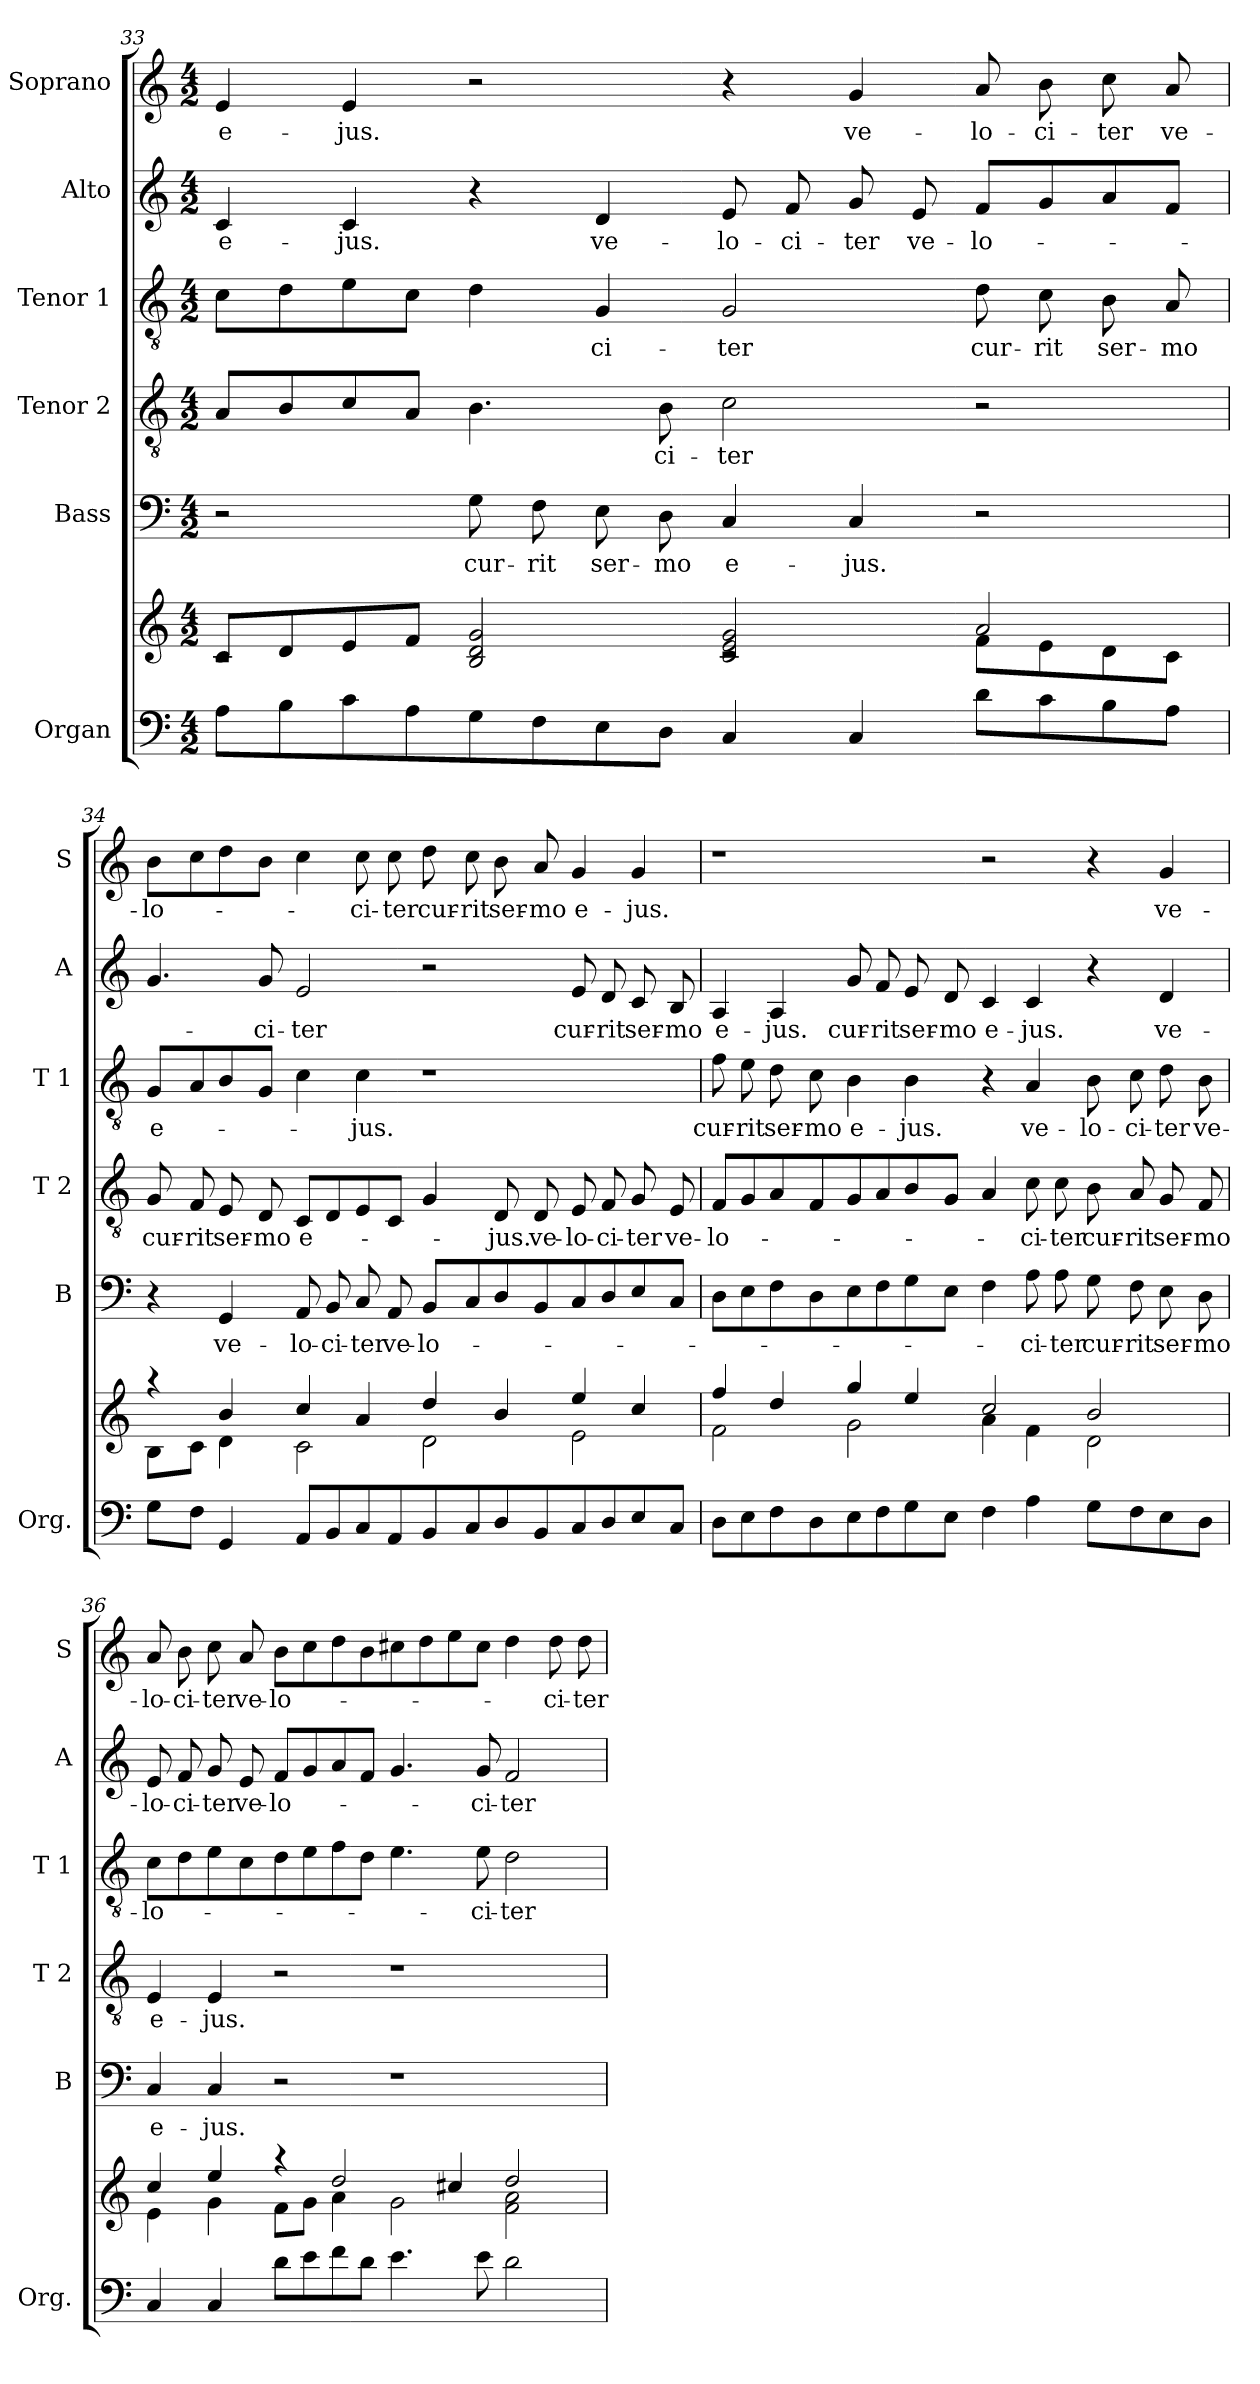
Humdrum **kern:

**kern	**kern	**kern	**text	**kern	**text	**kern	**text	**kern	**text	**kern	**text
*part6	*part6	*part5	*part5	*part4	*part4	*part3	*part3	*part2	*part2	*part1	*part1
*staff7	*staff6	*staff5	*staff5	*staff4	*staff4	*staff3	*staff3	*staff2	*staff2	*staff1	*staff1
*I"Organ	*	*I"Bass	*	*I"Tenor 2	*	*I"Tenor 1	*	*I"Alto	*	*I"Soprano	*
*I'Org.	*	*I'B	*	*I'T 2	*	*I'T 1	*	*I'A	*	*I'S	*
*clefF4	*clefG2	*clefF4	*	*clefGv2	*	*clefGv2	*	*clefG2	*	*clefG2	*
*k[]	*k[]	*k[]	*	*k[]	*	*k[]	*	*k[]	*	*k[]	*
*C:	*C:	*C:	*	*C:	*	*C:	*	*C:	*	*C:	*
*M4/2	*M4/2	*M4/2	*	*M4/2	*	*M4/2	*	*M4/2	*	*M4/2	*
=33	=33	=33	=33	=33	=33	=33	=33	=33	=33	=33	=33
*	*^	*	*	*	*	*	*	*	*	*	*
!	!	!	!	!	!	!	!	!	!	!LO:LY:b	!	!LO:LY:b
8A\L	8c!/L	1rc	2r	.	8A/L	.	8c\L	.	4c/	e-	4e/	e-
8B\	8d/	.	.	.	8B/	.	8d\	.	.	.	.	.
!	!	!	!	!	!	!	!	!	!	!LO:LY:b	!	!LO:LY:b
8c\	8e/	.	.	.	8c/	.	8e\	.	4c/	-jus.	4e/	-jus.
8A\	8f/J	.	.	.	8A/J	.	8c\J	.	.	.	.	.
!	!	!	!	!LO:LY:b	!	!	!	!	!	!	!	!
8G\	2B!/ 2d!/ 2g!/	.	8G\	cur-	4.B\	.	4d\	.	4r	.	2r	.
!	!	!	!	!LO:LY:b	!	!	!	!	!	!	!	!
8F\	.	.	8F\	-rit	.	.	.	.	.	.	.	.
!	!	!	!	!LO:LY:b	!	!	!	!LO:LY:b	!	!LO:LY:b	!	!
8E\	.	.	8E\	ser-	.	.	4G/	-ci-	4d/	ve-	.	.
!	!	!	!	!LO:LY:b	!	!LO:LY:b	!	!	!	!	!	!
8D\J	.	.	8D\	-mo	8B\	-ci-	.	.	.	.	.	.
!	!	!	!	!LO:LY:b	!	!LO:LY:b	!	!LO:LY:b	!	!LO:LY:b	!	!
4C/	2c!/ 2e!/ 2g!/	2rc	4C/	e-	2c\	-ter	2G/	-ter	8e/	-lo-	4r	.
!	!	!	!	!	!	!	!	!	!	!LO:LY:b	!	!
.	.	.	.	.	.	.	.	.	8f/	-ci-	.	.
!	!	!	!	!LO:LY:b	!	!	!	!	!	!LO:LY:b	!	!LO:LY:b
4C/	.	.	4C/	-jus.	.	.	.	.	8g/	-ter	4g/	ve-
!	!	!	!	!	!	!	!	!	!	!LO:LY:b	!	!
.	.	.	.	.	.	.	.	.	8e/	ve-	.	.
!	!	!	!	!	!	!	!	!LO:LY:b	!	!LO:LY:b	!	!LO:LY:b
8d\L	2a!/	8f!\L	2r	.	2r	.	8d\	cur-	8f/L	-lo-	8a/	-lo-
!	!	!	!	!	!	!	!	!LO:LY:b	!	!	!	!LO:LY:b
8c\	.	8e!\	.	.	.	.	8c\	-rit	8g/	.	8b\	-ci-
!	!	!	!	!	!	!	!	!LO:LY:b	!	!	!	!LO:LY:b
8B\	.	8d!\	.	.	.	.	8B\	ser-	8a/	.	8cc\	-ter
!	!	!	!	!	!	!	!	!LO:LY:b	!	!	!	!LO:LY:b
8A\J	.	8c!\J	.	.	.	.	8A/	-mo	8f/J	.	8a/	ve-
!!LO:PB:g=z
=34	=34	=34	=34	=34	=34	=34	=34	=34	=34	=34	=34	=34
!	!	!	!	!	!	!LO:LY:b	!	!LO:LY:b	!	!	!	!LO:LY:b
8G\L	4raa	8B!\L	4r	.	8G/	cur-	8G/L	e-	4.g/	.	8b\L	-lo-
!	!	!	!	!	!	!LO:LY:b	!	!	!	!	!	!
8F\J	.	8c!\J	.	.	8F/	-rit	8A/	.	.	.	8cc\	.
!	!	!	!	!LO:LY:b	!	!LO:LY:b	!	!	!	!	!	!
4GG/	4b!/	4d!\	4GG/	ve-	8E/	ser-	8B/	.	.	.	8dd\	.
!	!	!	!	!	!	!LO:LY:b	!	!	!	!LO:LY:b	!	!
.	.	.	.	.	8D/	-mo	8G/J	.	8g/	-ci-	8b\J	.
!	!	!	!	!LO:LY:b	!	!LO:LY:b	!	!	!	!LO:LY:b	!	!
8AA/L	4cc!/	2c!\	8AA/	-lo-	8C/L	e-	4c\	.	2e/	-ter	4cc\	.
!	!	!	!	!LO:LY:b	!	!	!	!	!	!	!	!
8BB/	.	.	8BB/	-ci-	8D/	.	.	.	.	.	.	.
!	!	!	!	!LO:LY:b	!	!	!	!LO:LY:b	!	!	!	!LO:LY:b
8C/	4a!/	.	8C/	-ter	8E/	.	4c\	-jus.	.	.	8cc\	-ci-
!	!	!	!	!LO:LY:b	!	!	!	!	!	!	!	!LO:LY:b
8AA/	.	.	8AA/	ve-	8C/J	.	.	.	.	.	8cc\	-ter
!	!	!	!	!LO:LY:b	!	!	!	!	!	!	!	!LO:LY:b
8BB/	4dd!/	2d!\	8BB/L	-lo-	4G/	.	1r	.	2r	.	8dd\	cur-
!	!	!	!	!	!	!	!	!	!	!	!	!LO:LY:b
8C/	.	.	8C/	.	.	.	.	.	.	.	8cc\	-rit
!	!	!	!	!	!	!LO:LY:b	!	!	!	!	!	!LO:LY:b
8D/	4b!/	.	8D/	.	8D/	-jus.	.	.	.	.	8b\	ser-
!	!	!	!	!	!	!LO:LY:b	!	!	!	!	!	!LO:LY:b
8BB/	.	.	8BB/	.	8D/	ve-	.	.	.	.	8a/	-mo
!	!	!	!	!	!	!LO:LY:b	!	!	!	!LO:LY:b	!	!LO:LY:b
8C/	4ee!/	2e!\	8C/	.	8E/	-lo-	.	.	8e/	cur-	4g/	e-
!	!	!	!	!	!	!LO:LY:b	!	!	!	!LO:LY:b	!	!
8D/	.	.	8D/	.	8F/	-ci-	.	.	8d/	-rit	.	.
!	!	!	!	!	!	!LO:LY:b	!	!	!	!LO:LY:b	!	!LO:LY:b
8E/	4cc!/	.	8E/	.	8G/	-ter	.	.	8c/	ser-	4g/	-jus.
!	!	!	!	!	!	!LO:LY:b	!	!	!	!LO:LY:b	!	!
8C/J	.	.	8C/J	.	8E/	ve-	.	.	8B/	-mo	.	.
=35	=35	=35	=35	=35	=35	=35	=35	=35	=35	=35	=35	=35
!	!	!	!	!	!	!LO:LY:b	!	!LO:LY:b	!	!LO:LY:b	!	!
8D\L	4ff!/	2f!\	8D\L	.	8F/L	-lo-	8f\	cur-	4A/	e-	1r	.
!	!	!	!	!	!	!	!	!LO:LY:b	!	!	!	!
8E\	.	.	8E\	.	8G/	.	8e\	-rit	.	.	.	.
!	!	!	!	!	!	!	!	!LO:LY:b	!	!LO:LY:b	!	!
8F\	4dd!/	.	8F\	.	8A/	.	8d\	ser-	4A/	-jus.	.	.
!	!	!	!	!	!	!	!	!LO:LY:b	!	!	!	!
8D\	.	.	8D\	.	8F/	.	8c\	-mo	.	.	.	.
!	!	!	!	!	!	!	!	!LO:LY:b	!	!LO:LY:b	!	!
8E\	4gg!/	2g!\	8E\	.	8G/	.	4B\	e-	8g/	cur-	.	.
!	!	!	!	!	!	!	!	!	!	!LO:LY:b	!	!
8F\	.	.	8F\	.	8A/	.	.	.	8f/	-rit	.	.
!	!	!	!	!	!	!	!	!LO:LY:b	!	!LO:LY:b	!	!
8G\	4ee!/	.	8G\	.	8B/	.	4B\	-jus.	8e/	ser-	.	.
!	!	!	!	!	!	!	!	!	!	!LO:LY:b	!	!
8E\J	.	.	8E\J	.	8G/J	.	.	.	8d/	-mo	.	.
!	!	!	!	!	!	!	!	!	!	!LO:LY:b	!	!
4F\	2cc!/	4a!\	4F\	.	4A/	.	4r	.	4c/	e-	2r	.
!	!	!	!	!LO:LY:b	!	!LO:LY:b	!	!LO:LY:b	!	!LO:LY:b	!	!
4A\	.	4f!\	8A\	-ci-	8c\	-ci-	4A/	ve-	4c/	-jus.	.	.
!	!	!	!	!LO:LY:b	!	!LO:LY:b	!	!	!	!	!	!
.	.	.	8A\	-ter	8c\	-ter	.	.	.	.	.	.
!	!	!	!	!LO:LY:b	!	!LO:LY:b	!	!LO:LY:b	!	!	!	!
8G\L	2b!/	2d!\	8G\	cur-	8B\	cur-	8B\	-lo-	4r	.	4r	.
!	!	!	!	!LO:LY:b	!	!LO:LY:b	!	!LO:LY:b	!	!	!	!
8F\	.	.	8F\	-rit	8A/	-rit	8c\	-ci-	.	.	.	.
!	!	!	!	!LO:LY:b	!	!LO:LY:b	!	!LO:LY:b	!	!LO:LY:b	!	!LO:LY:b
8E\	.	.	8E\	ser-	8G/	ser-	8d\	-ter	4d/	ve-	4g/	ve-
!	!	!	!	!LO:LY:b	!	!LO:LY:b	!	!LO:LY:b	!	!	!	!
8D\J	.	.	8D\	-mo	8F/	-mo	8B\	ve-	.	.	.	.
!!LO:LB:g=z
=36	=36	=36	=36	=36	=36	=36	=36	=36	=36	=36	=36	=36
!	!	!	!	!LO:LY:b	!	!LO:LY:b	!	!LO:LY:b	!	!LO:LY:b	!	!LO:LY:b
4C/	4cc!/	4e!\	4C/	e-	4E/	e-	8c\L	-lo-	8e/	-lo-	8a/	-lo-
!	!	!	!	!	!	!	!	!	!	!LO:LY:b	!	!LO:LY:b
.	.	.	.	.	.	.	8d\	.	8f/	-ci-	8b\	-ci-
!	!	!	!	!LO:LY:b	!	!LO:LY:b	!	!	!	!LO:LY:b	!	!LO:LY:b
4C/	4ee!/	4g!\	4C/	-jus.	4E/	-jus.	8e\	.	8g/	-ter	8cc\	-ter
!	!	!	!	!	!	!	!	!	!	!LO:LY:b	!	!LO:LY:b
.	.	.	.	.	.	.	8c\	.	8e/	ve-	8a/	ve-
!	!	!	!	!	!	!	!	!	!	!LO:LY:b	!	!LO:LY:b
8d\L	4raa	8f!\L	2r	.	2r	.	8d\	.	8f/L	-lo-	8b\L	-lo-
8e\	.	8g!\J	.	.	.	.	8e\	.	8g/	.	8cc\	.
8f\	2dd!/	4a!\	.	.	.	.	8f\	.	8a/	.	8dd\	.
8d\J	.	.	.	.	.	.	8d\J	.	8f/J	.	8b\	.
4.e\	.	2g!\	1r	.	1r	.	4.e\	.	4.g/	.	8cc#X\	.
.	.	.	.	.	.	.	.	.	.	.	8dd\	.
.	4cc#X!/	.	.	.	.	.	.	.	.	.	8ee\	.
!	!	!	!	!	!	!	!	!LO:LY:b	!	!LO:LY:b	!	!
8e\	.	.	.	.	.	.	8e\	-ci-	8g/	-ci-	8cc#\J	.
!	!	!	!	!	!	!	!	!LO:LY:b	!	!LO:LY:b	!	!
2d\	2dd!/	2f!\ 2a!\	.	.	.	.	2d\	-ter	2f/	-ter	4dd\	.
!	!	!	!	!	!	!	!	!	!	!	!	!LO:LY:b
.	.	.	.	.	.	.	.	.	.	.	8dd\	-ci-
!	!	!	!	!	!	!	!	!	!	!	!	!LO:LY:b
.	.	.	.	.	.	.	.	.	.	.	8dd\	-ter
*	*v	*v	*	*	*	*	*	*	*	*	*	*
=	=	=	=	=	=	=	=	=	=	=	=
*-	*-	*-	*-	*-	*-	*-	*-	*-	*-	*-	*-
